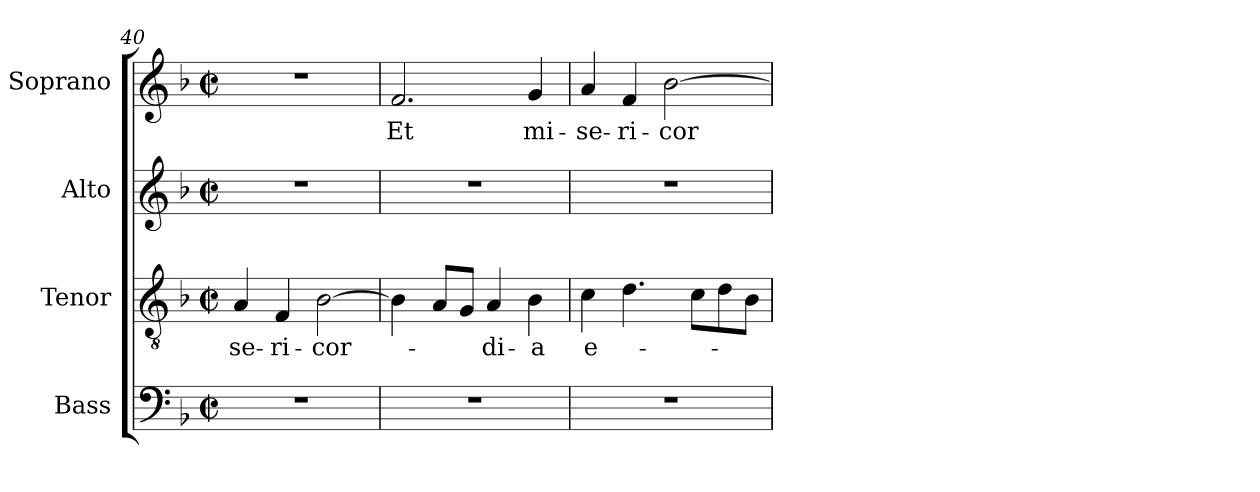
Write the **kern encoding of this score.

**kern	**kern	**text	**kern	**kern	**text
*part4	*part3	*part3	*part2	*part1	*part1
*staff4	*staff3	*staff3	*staff2	*staff1	*staff1
*I"Bass	*I"Tenor	*	*I"Alto	*I"Soprano	*
*I'B	*I'T	*	*I'A	*I'S	*
*clefF4	*clefGv2	*	*clefG2	*clefG2	*
*k[b-]	*k[b-]	*	*k[b-]	*k[b-]	*
*F:	*F:	*	*F:	*F:	*
*M2/2	*M2/2	*	*M2/2	*M2/2	*
*met(c|)	*met(c|)	*	*met(c|)	*met(c|)	*
=40	=40	=40	=40	=40	=40
1r	4A/	-se-	1r	1r	.
.	4F/	-ri-	.	.	.
.	[2B-\	-cor-	.	.	.
=41	=41	=41	=41	=41	=41
1r	4B-\]	.	1r	2.f/	Et
.	8A/L	.	.	.	.
.	8G/J	.	.	.	.
.	4A/	-di-	.	.	.
.	4B-\	-a	.	4g/	mi-
=42	=42	=42	=42	=42	=42
1r	4c\	e-	1r	4a/	-se-
.	4.d\	.	.	4f/	-ri-
.	.	.	.	[2b-\	-cor-
.	8c\L	.	.	.	.
.	8d\	.	.	.	.
.	8B-\J	.	.	.	.
=	=	=	=	=	=
*-	*-	*-	*-	*-	*-
